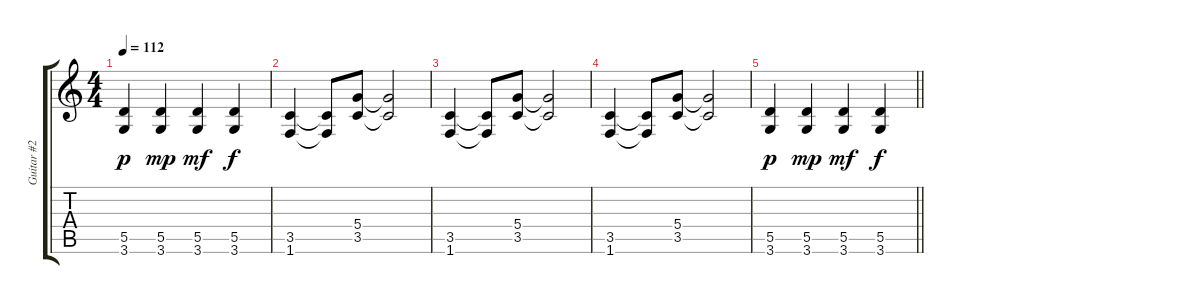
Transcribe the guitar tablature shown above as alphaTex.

\track ("Guitar #2" "Guitar #2") {instrument overdrivenguitar}
\staff {score tabs}
\tuning (E4 B3 G3 D3 A2 E2) {hide}
\ts (4 4)
\tempo 112
\clef g2
\ks c
(5.5 3.6).4{dy p} (5.5 3.6).4{dy mp} (5.5 3.6).4{dy mf} (5.5 3.6).4{dy f} |
(3.5 1.6).4 (3.5{t} 1.6{t}).8 (5.4 3.5).8 (5.4{t} 3.5{t}).2 |
(3.5 1.6).4 (3.5{t} 1.6{t}).8 (5.4 3.5).8 (5.4{t} 3.5{t}).2 |
(3.5 1.6).4 (3.5{t} 1.6{t}).8 (5.4 3.5).8 (5.4{t} 3.5{t}).2 |
\barLineRight lightlight
(5.5 3.6).4{dy p} (5.5 3.6).4{dy mp} (5.5 3.6).4{dy mf} (5.5 3.6).4{dy f}
